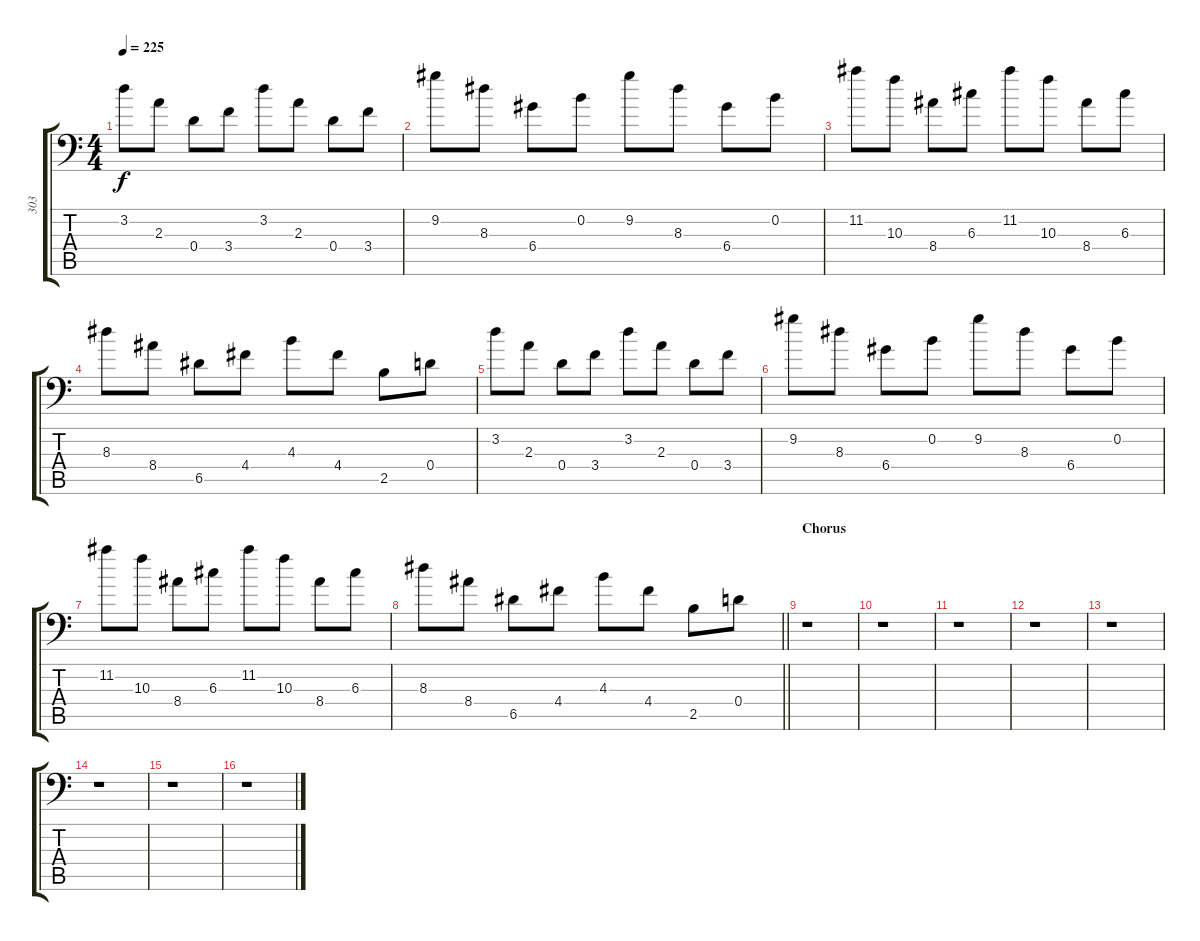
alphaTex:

\track ("303" "303") {instrument synthbass1}
\staff {score tabs}
\tuning (B8 B3 G3 D3 A2 C-1) {hide}
\ts (4 4)
\tempo 225
\clef f4
\ks c
3.2.8{dy f} 2.3.8 0.4.8 3.4.8 3.2.8 2.3.8 0.4.8 3.4.8 |
9.2.8 8.3.8 6.4.8 0.2.8 9.2.8 8.3.8 6.4.8 0.2.8 |
11.2.8 10.3.8 8.4.8 6.3.8 11.2.8 10.3.8 8.4.8 6.3.8 |
8.3.8 8.4.8 6.5.8 4.4.8 4.3.8 4.4.8 2.5.8 0.4.8 |
3.2.8 2.3.8 0.4.8 3.4.8 3.2.8 2.3.8 0.4.8 3.4.8 |
9.2.8 8.3.8 6.4.8 0.2.8 9.2.8 8.3.8 6.4.8 0.2.8 |
11.2.8 10.3.8 8.4.8 6.3.8 11.2.8 10.3.8 8.4.8 6.3.8 |
\barLineRight lightlight
8.3.8 8.4.8 6.5.8 4.4.8 4.3.8 4.4.8 2.5.8 0.4.8 |
\section ("" "Chorus")
r.1 |
r.1 |
r.1 |
r.1 |
r.1 |
r.1 |
r.1 |
r.1
